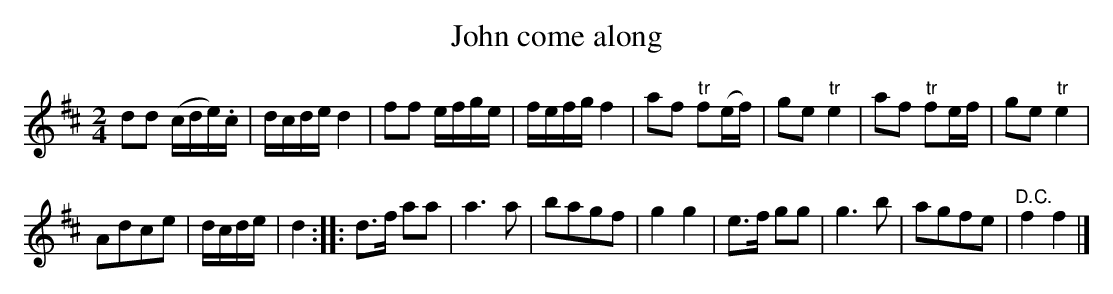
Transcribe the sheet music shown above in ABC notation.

X:1
T:John come along
L:1/8
M:2/4
K:D major
dd (c/d/e/).c/| d/c/d/e/ d2| ff e/f/g/e/| f/e/f/g/ f2|\
af "tr"f(e/f/)| ge "tr"e2| af "tr"fe/f/| ge "tr"e2|
Adce| d/c/d/e/| d2::\
d>f aa| a3a| bagf| g2g2| e>f gg| g3b| agfe| "D.C." f2f2|]
